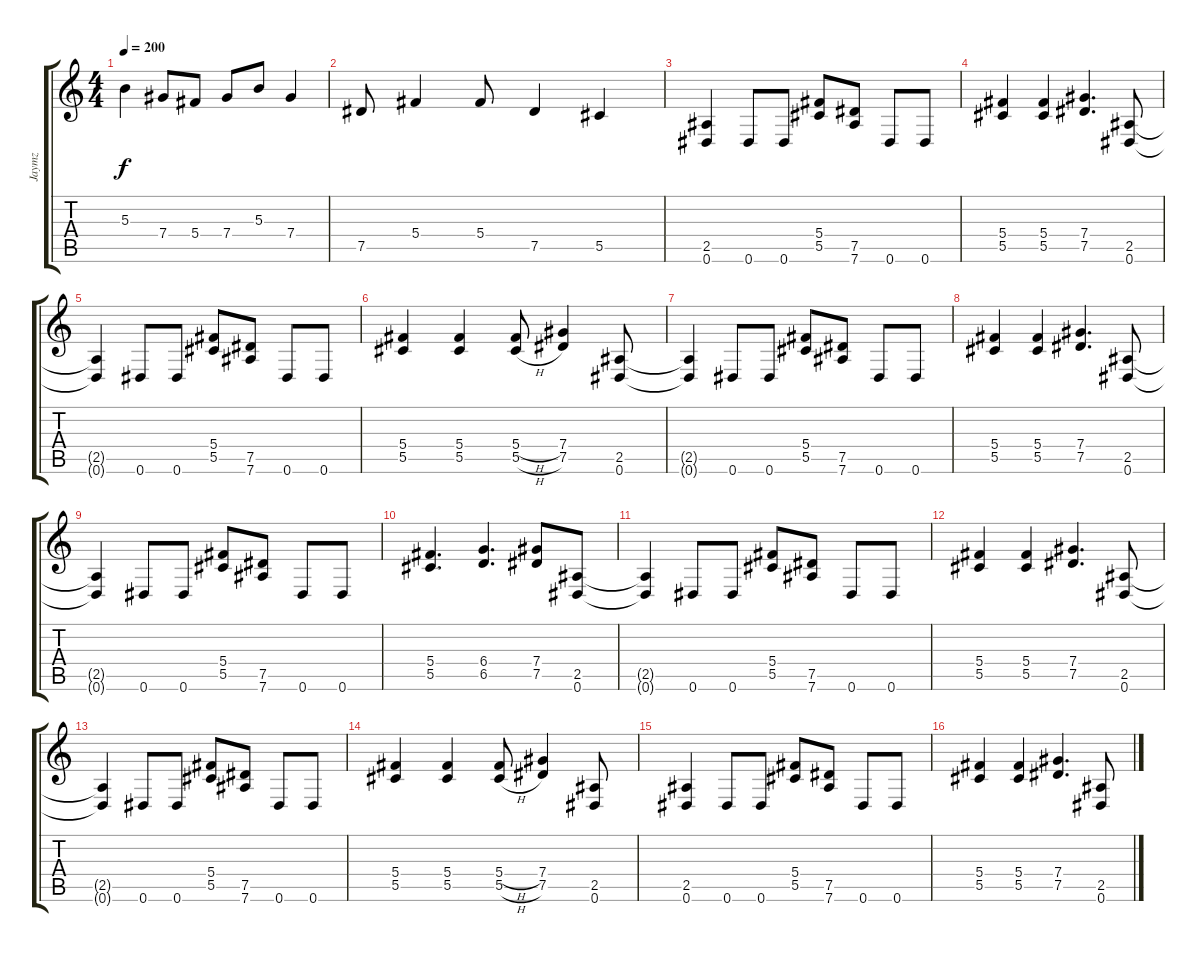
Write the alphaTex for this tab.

\track ("Jaymz" "Jaymz") {instrument distortionguitar}
\staff {score tabs}
\tuning (Eb4 Bb3 Gb3 Db3 Ab2 Eb2) {hide}
\ts (4 4)
\tempo 200
\clef g2
\ks c
5.3{t}.4{dy f} 7.4.8 5.4.8 7.4.8 5.3.8 7.4.4 |
7.5.8 5.4.4 5.4.8 7.5.4 5.5.4 |
(2.5 0.6).4 0.6.8 0.6.8 (5.4 5.5).8 (7.5 7.6).8 0.6.8 0.6.8 |
(5.4 5.5).4 (5.4 5.5).4 (7.4 7.5).4{d} (2.5 0.6).8 |
(2.5{t} 0.6{t}).4 0.6.8 0.6.8 (5.4 5.5).8 (7.5 7.6).8 0.6.8 0.6.8 |
(5.4 5.5).4 (5.4 5.5).4 (5.4{h} 5.5{h}).8 (7.4 7.5).4 (2.5 0.6).8 |
(2.5{t} 0.6{t}).4 0.6.8 0.6.8 (5.4 5.5).8 (7.5 7.6).8 0.6.8 0.6.8 |
(5.4 5.5).4 (5.4 5.5).4 (7.4 7.5).4{d} (2.5 0.6).8 |
(2.5{t} 0.6{t}).4 0.6.8 0.6.8 (5.4 5.5).8 (7.5 7.6).8 0.6.8 0.6.8 |
(5.4 5.5).4{d} (6.4 6.5).4{d} (7.4 7.5).8 (2.5 0.6).8 |
(2.5{t} 0.6{t}).4 0.6.8 0.6.8 (5.4 5.5).8 (7.5 7.6).8 0.6.8 0.6.8 |
(5.4 5.5).4 (5.4 5.5).4 (7.4 7.5).4{d} (2.5 0.6).8 |
(2.5{t} 0.6{t}).4 0.6.8 0.6.8 (5.4 5.5).8 (7.5 7.6).8 0.6.8 0.6.8 |
(5.4 5.5).4 (5.4 5.5).4 (5.4{h} 5.5{h}).8 (7.4 7.5).4 (2.5 0.6).8 |
(2.5 0.6).4 0.6.8 0.6.8 (5.4 5.5).8 (7.5 7.6).8 0.6.8 0.6.8 |
(5.4 5.5).4 (5.4 5.5).4 (7.4 7.5).4{d} (2.5 0.6).8
